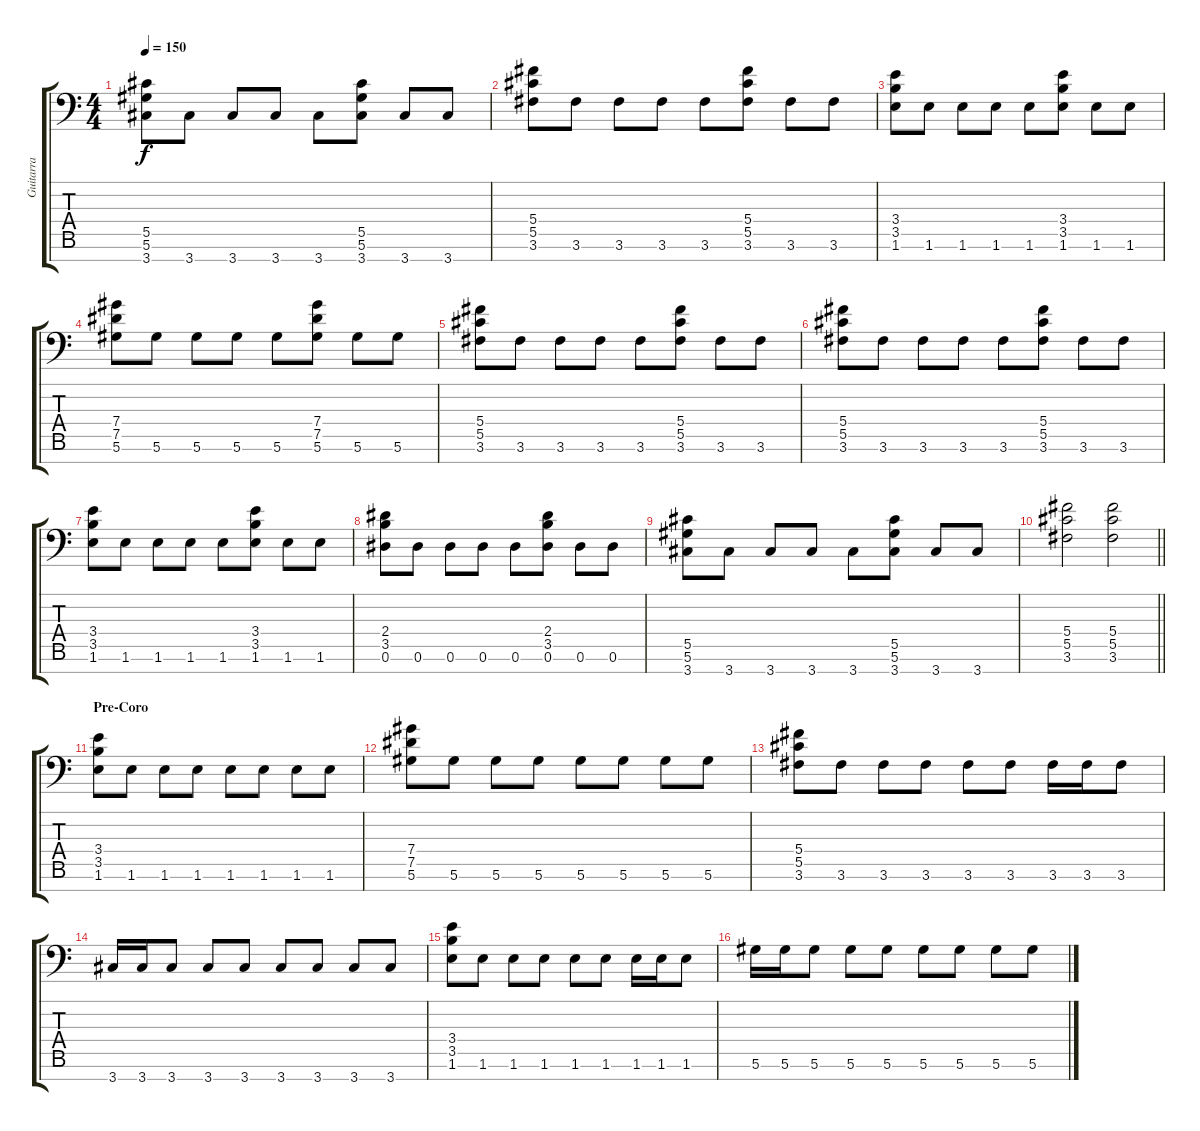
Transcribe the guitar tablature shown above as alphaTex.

\track ("Guitarra" "Guitarra") {instrument distortionguitar}
\staff {score tabs}
\tuning (Eb4 Bb3 Gb3 Db3 Ab2 Eb2 Bb1) {hide}
\ts (4 4)
\tempo 150
\clef f4
\ks c
(5.5 5.6 3.7).8{dy f} 3.7.8 3.7.8 3.7.8 3.7.8 (5.5 5.6 3.7).8 3.7.8 3.7.8 |
(5.4 5.5 3.6).8 3.6.8 3.6.8 3.6.8 3.6.8 (5.4 5.5 3.6).8 3.6.8 3.6.8 |
(3.4 3.5 1.6).8{volume 16} 1.6.8 1.6.8 1.6.8 1.6.8 (3.4 3.5 1.6).8 1.6.8 1.6.8 |
(7.4 7.5 5.6).8 5.6.8 5.6.8 5.6.8 5.6.8 (7.4 7.5 5.6).8 5.6.8 5.6.8 |
(5.4 5.5 3.6).8 3.6.8 3.6.8 3.6.8 3.6.8 (5.4 5.5 3.6).8 3.6.8 3.6.8 |
(5.4 5.5 3.6).8 3.6.8 3.6.8 3.6.8 3.6.8 (5.4 5.5 3.6).8 3.6.8 3.6.8 |
(3.4 3.5 1.6).8{volume 16} 1.6.8 1.6.8 1.6.8 1.6.8 (3.4 3.5 1.6).8 1.6.8 1.6.8 |
(2.4 3.5 0.6).8 0.6.8 0.6.8 0.6.8 0.6.8 (2.4 3.5 0.6).8 0.6.8 0.6.8 |
(5.5 5.6 3.7).8 3.7.8 3.7.8 3.7.8 3.7.8 (5.5 5.6 3.7).8 3.7.8 3.7.8 |
\barLineRight lightlight
(5.4 5.5 3.6).2 (5.4 5.5 3.6).2 |
\section ("" "Pre-Coro")
(3.4 3.5 1.6).8 1.6.8 1.6.8 1.6.8 1.6.8 1.6.8 1.6.8 1.6.8 |
(7.4 7.5 5.6).8 5.6.8 5.6.8 5.6.8 5.6.8 5.6.8 5.6.8 5.6.8 |
(5.4 5.5 3.6).8 3.6.8 3.6.8 3.6.8 3.6.8 3.6.8 3.6.16 3.6.16 3.6.8 |
3.7.16 3.7.16 3.7.8 3.7.8 3.7.8 3.7.8 3.7.8 3.7.8 3.7.8 |
(3.4 3.5 1.6).8 1.6.8 1.6.8 1.6.8 1.6.8 1.6.8 1.6.16 1.6.16 1.6.8 |
5.6.16 5.6.16 5.6.8 5.6.8 5.6.8 5.6.8 5.6.8 5.6.8 5.6.8
